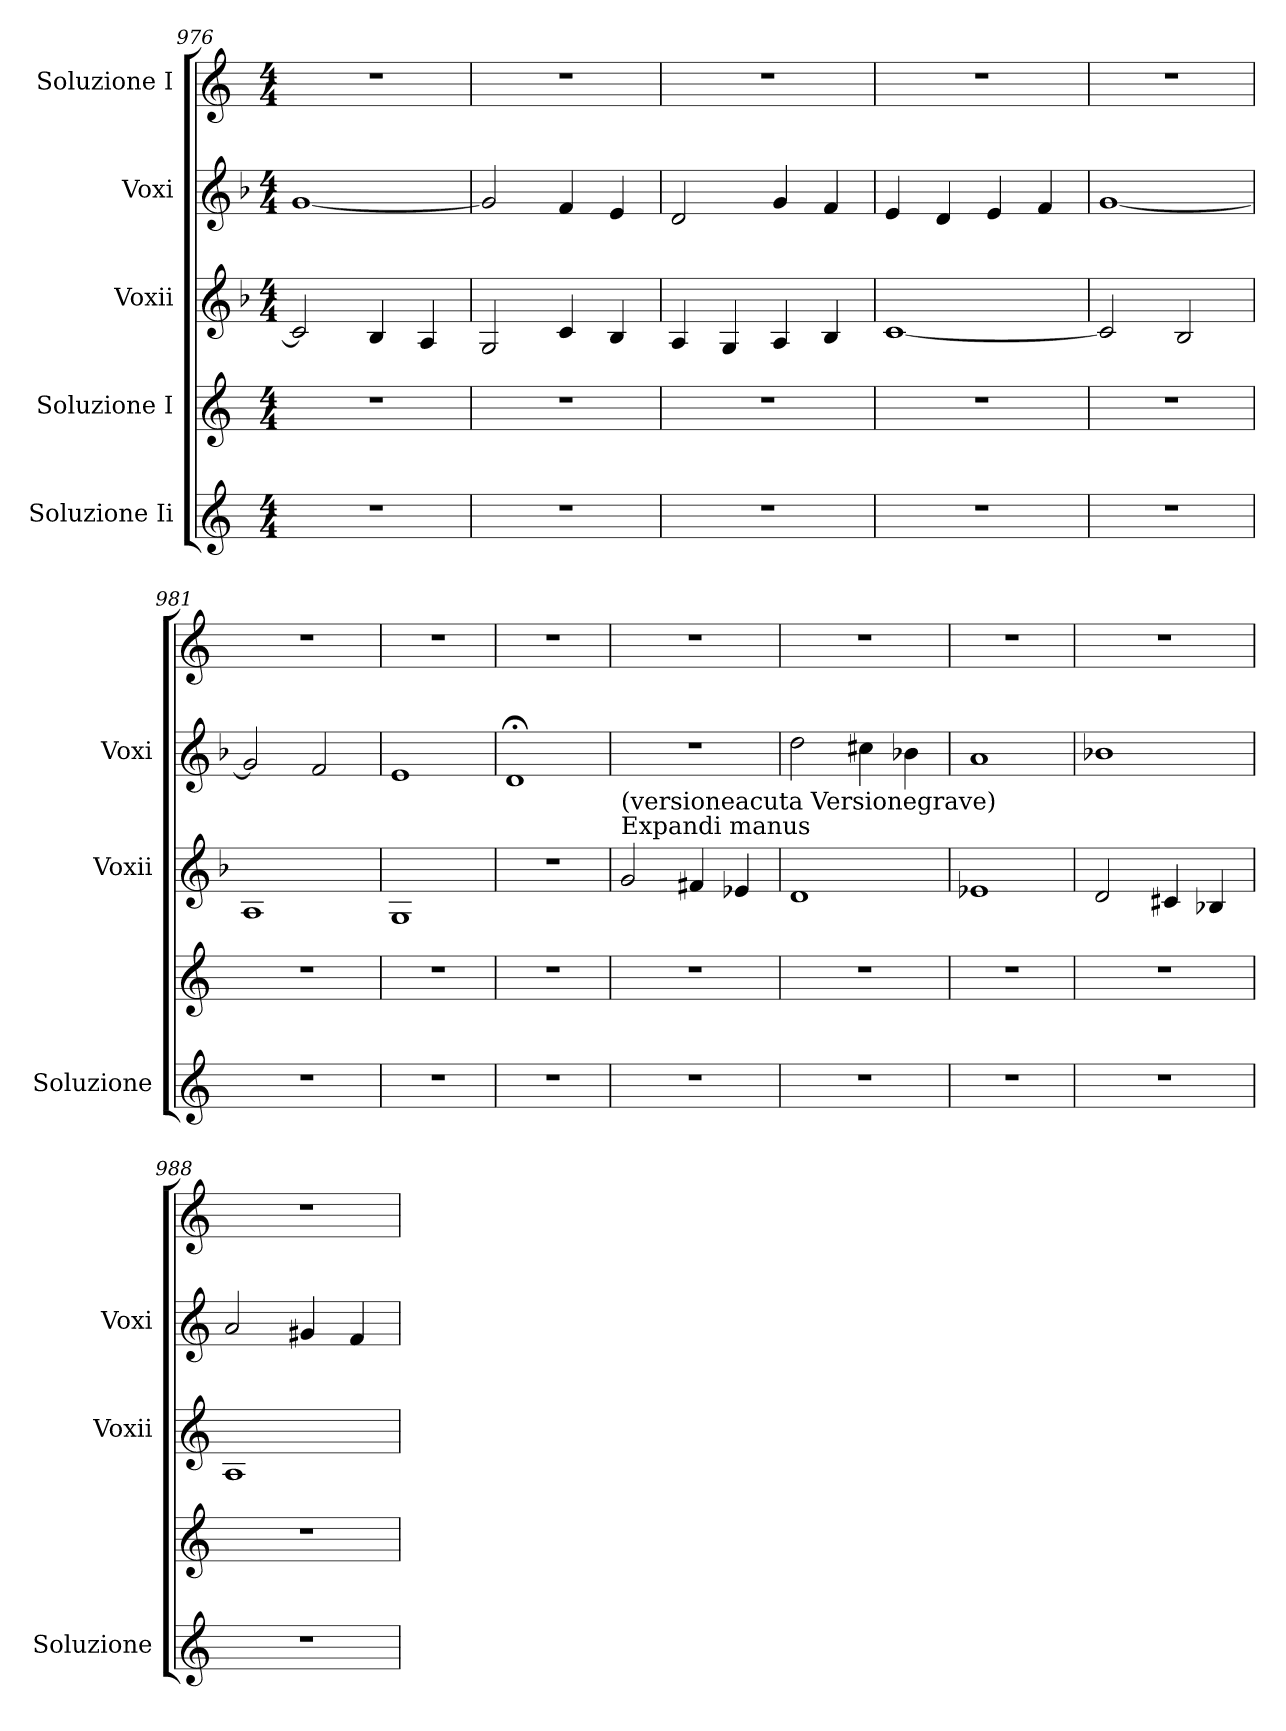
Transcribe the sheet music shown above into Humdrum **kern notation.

**kern	**kern	**kern	**kern	**kern
*part5	*part4	*part3	*part2	*part1
*staff5	*staff4	*staff3	*staff2	*staff1
*I"Soluzione Ii	*I"Soluzione I	*I"Voxii	*I"Voxi	*I"Soluzione I
*I'Soluzione	*	*I'Voxii	*I'Voxi	*
*clefG2	*clefG2	*clefG2	*clefG2	*clefG2
*k[]	*k[]	*k[b-]	*k[b-]	*k[]
*C:	*C:	*F:	*F:	*C:
*M4/4	*M4/4	*M4/4	*M4/4	*M4/4
=976	=976	=976	=976	=976
1r	1r	2c/]	[<1g	1r
.	.	4B-/	.	.
.	.	4A/	.	.
=977	=977	=977	=977	=977
1r	1r	2G/	2g/]	1r
.	.	4c/	4f/	.
.	.	4B-/	4e/	.
=978	=978	=978	=978	=978
1r	1r	4A/	2d/	1r
.	.	4G/	.	.
.	.	4A/	4g/	.
.	.	4B-/	4f/	.
=979	=979	=979	=979	=979
1r	1r	[<1c	4e/	1r
.	.	.	4d/	.
.	.	.	4e/	.
.	.	.	4f/	.
=980	=980	=980	=980	=980
1r	1r	2c/]	[<1g	1r
.	.	2B-/	.	.
=981	=981	=981	=981	=981
1r	1r	1A	2g/]	1r
.	.	.	2f/	.
=982	=982	=982	=982	=982
1r	1r	1G	1e	1r
=983	=983	=983	=983	=983
1r	1r	1r	1d;	1r
!!LO:PB:g=z
=984	=984	=984	=984	=984
*	*	*k[]	*k[]	*
*	*	*C:	*C:	*
!	!	!LO:TX:a:t=Expandi manus	!	!
!	!	!LO:TX:t=(versioneacuta  Versionegrave)	!	!
1r	1r	2g/	1r	1r
.	.	4f#X/	.	.
.	.	4e-X/	.	.
=985	=985	=985	=985	=985
1r	1r	1d	2dd\	1r
.	.	.	4cc#X\	.
.	.	.	4b-X\	.
=986	=986	=986	=986	=986
1r	1r	1e-X	1a	1r
=987	=987	=987	=987	=987
1r	1r	2d/	1b-X	1r
.	.	4c#X/	.	.
.	.	4B-X/	.	.
=988	=988	=988	=988	=988
1r	1r	1A	2a/	1r
.	.	.	4g#X/	.
.	.	.	4f/	.
=	=	=	=	=
*-	*-	*-	*-	*-
